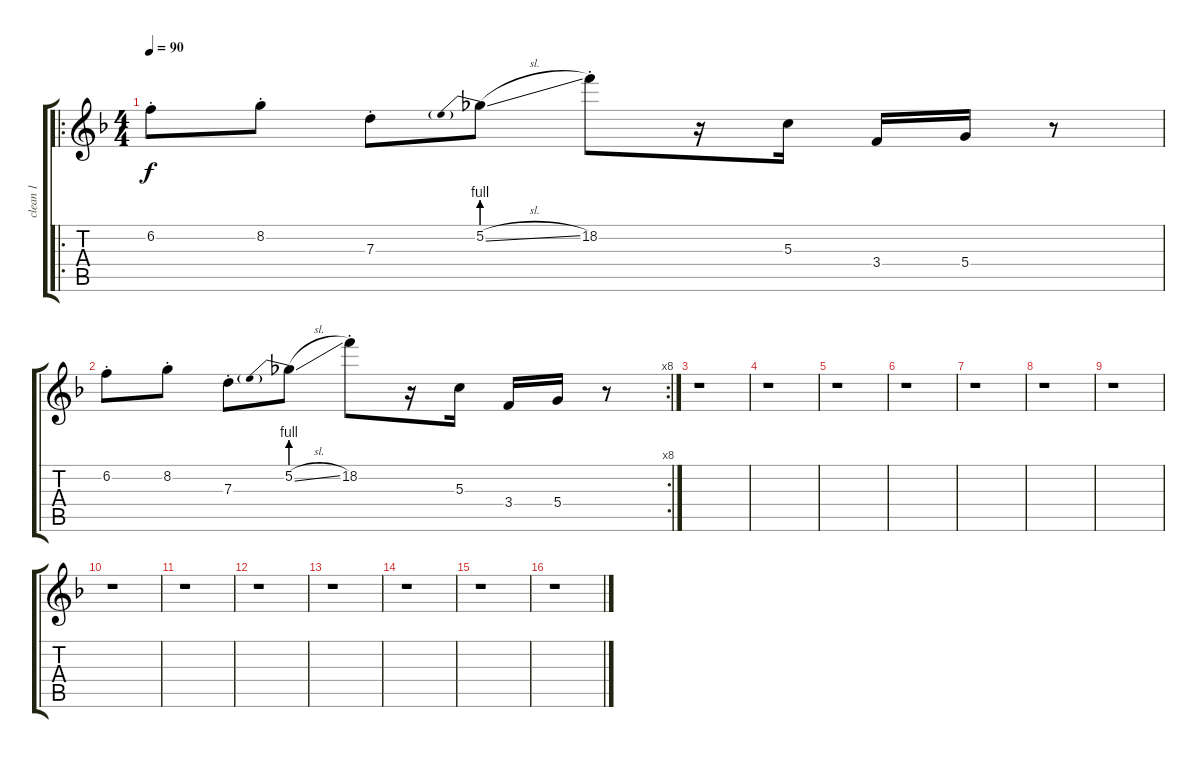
\track ("clean 1" "clean 1") {instrument electricguitarclean}
\staff {score tabs}
\tuning (E4 B3 G3 D3 A2 E2) {hide}
\ro
\ts (4 4)
\tempo 90
\clef g2
\ks f
6.2{st}.8{dy f} 8.2{st}.8 7.3{st}.8 5.2{be (prebend 0 4 60 4) sl}.8 18.2{st}.8 r.16 5.3.16 3.4.16 5.4.16 r.8 |
\rc 8
6.2{st}.8 8.2{st}.8 7.3{st}.8 5.2{be (prebend 0 4 60 4) sl}.8 18.2{st}.8 r.16 5.3.16 3.4.16 5.4.16 r.8 |
r.1 |
r.1 |
r.1 |
r.1 |
r.1 |
r.1 |
r.1 |
r.1 |
r.1 |
r.1 |
r.1 |
r.1 |
r.1 |
r.1
